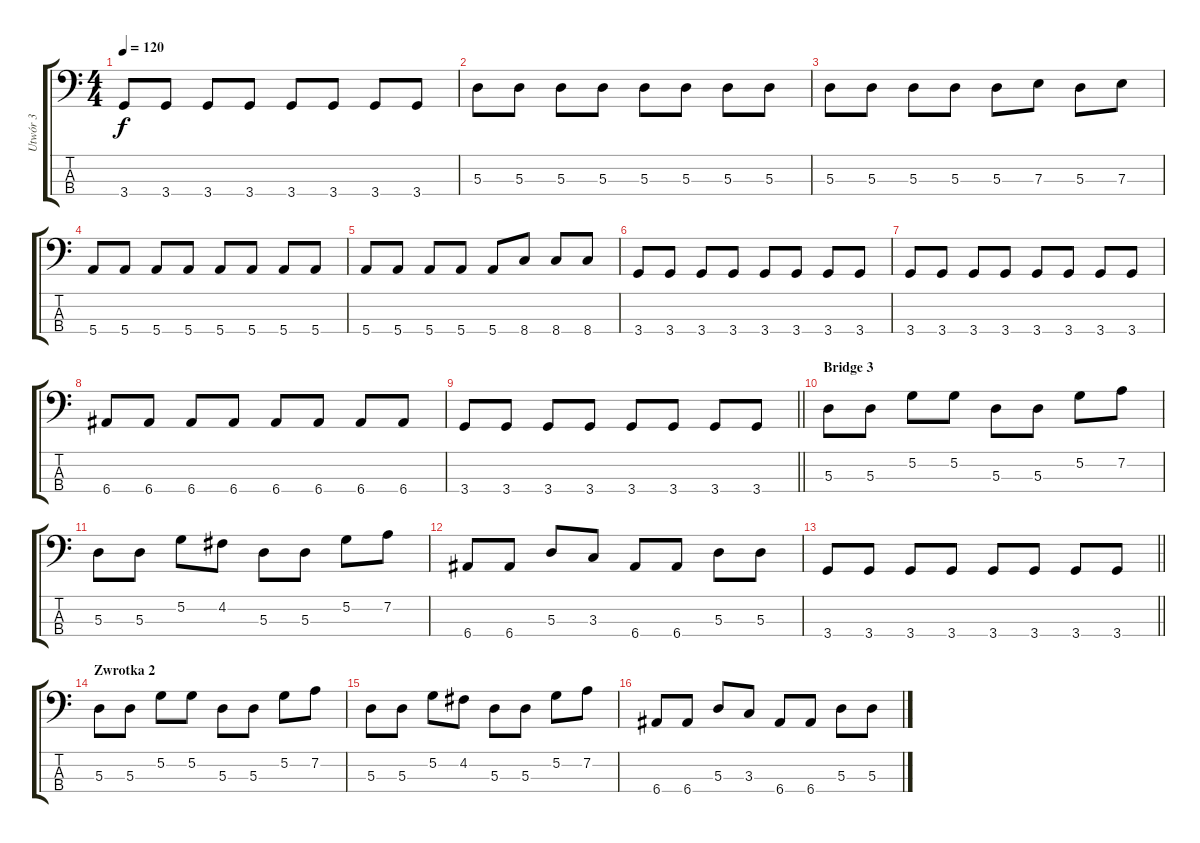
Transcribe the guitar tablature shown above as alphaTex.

\track ("Utwór 3" "Utwór 3") {instrument electricbasspick}
\staff {score tabs}
\tuning (G2 D2 A1 E1) {hide}
\ts (4 4)
\tempo 120
\clef f4
\ks c
3.4.8{dy f} 3.4.8 3.4.8 3.4.8 3.4.8 3.4.8 3.4.8 3.4.8 |
5.3.8 5.3.8 5.3.8 5.3.8 5.3.8 5.3.8 5.3.8 5.3.8 |
5.3.8 5.3.8 5.3.8 5.3.8 5.3.8 7.3.8 5.3.8 7.3.8 |
5.4.8 5.4.8 5.4.8 5.4.8 5.4.8 5.4.8 5.4.8 5.4.8 |
5.4.8 5.4.8 5.4.8 5.4.8 5.4.8 8.4.8 8.4.8 8.4.8 |
3.4.8 3.4.8 3.4.8 3.4.8 3.4.8 3.4.8 3.4.8 3.4.8 |
3.4.8 3.4.8 3.4.8 3.4.8 3.4.8 3.4.8 3.4.8 3.4.8 |
6.4.8 6.4.8 6.4.8 6.4.8 6.4.8 6.4.8 6.4.8 6.4.8 |
\barLineRight lightlight
3.4.8 3.4.8 3.4.8 3.4.8 3.4.8 3.4.8 3.4.8 3.4.8 |
\section ("" "Bridge 3")
5.3.8 5.3.8 5.2.8 5.2.8 5.3.8 5.3.8 5.2.8 7.2.8 |
5.3.8 5.3.8 5.2.8 4.2.8 5.3.8 5.3.8 5.2.8 7.2.8 |
6.4.8 6.4.8 5.3.8 3.3.8 6.4.8 6.4.8 5.3.8 5.3.8 |
\barLineRight lightlight
3.4.8 3.4.8 3.4.8 3.4.8 3.4.8 3.4.8 3.4.8 3.4.8 |
\section ("" "Zwrotka 2")
5.3.8 5.3.8 5.2.8 5.2.8 5.3.8 5.3.8 5.2.8 7.2.8 |
5.3.8 5.3.8 5.2.8 4.2.8 5.3.8 5.3.8 5.2.8 7.2.8 |
6.4.8 6.4.8 5.3.8 3.3.8 6.4.8 6.4.8 5.3.8 5.3.8
